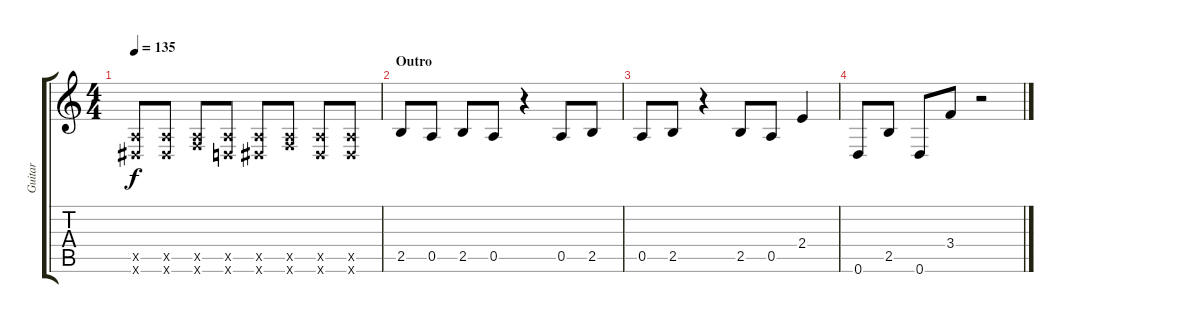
\track ("Guitar" "Guitar") {instrument distortionguitar}
\staff {score tabs}
\tuning (E4 B3 G3 D3 A2 D2) {hide}
\ts (4 4)
\tempo 135
\clef g2
\ks c
(0.5{x} 1.6{x}).8{dy f} (0.5{x} 1.6{x}).8 (0.5{x} 3.6{x}).8 (0.5{x} 0.6{x}).8 (0.5{x} 1.6{x}).8 (0.5{x} 3.6{x}).8 (0.5{x} 1.6{x}).8 (0.5{x} 1.6{x}).8 |
\section ("" "Outro")
2.5.8 0.5.8 2.5.8 0.5.8 r.4 0.5.8 2.5.8 |
0.5.8 2.5.8 r.4 2.5.8 0.5.8 2.4.4 |
0.6.8 2.5.8 0.6.8 3.4.8 r.2
